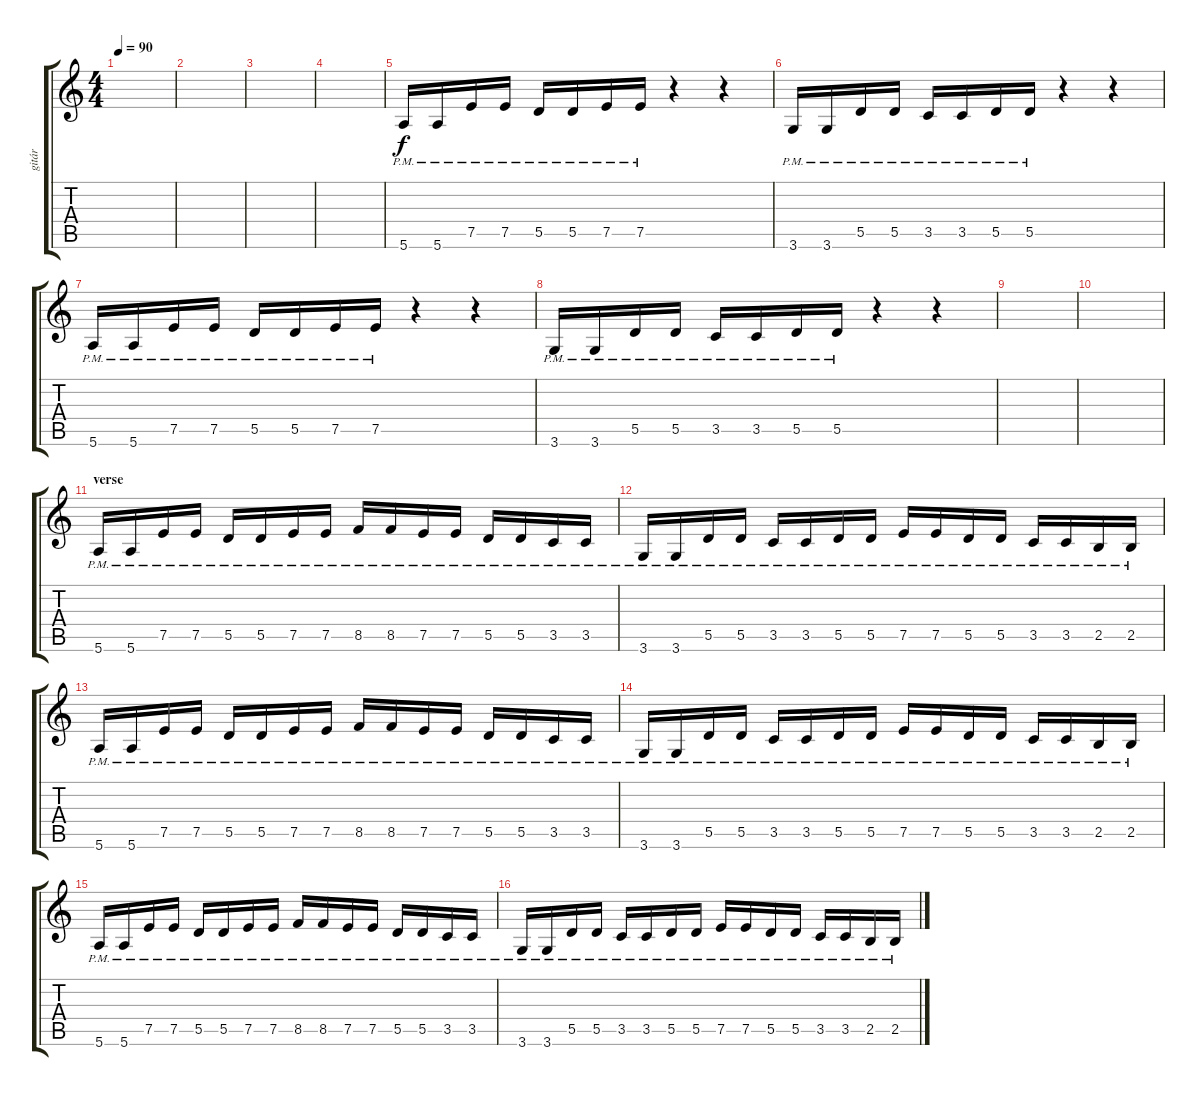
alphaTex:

\track ("gitár" "gitár") {instrument distortionguitar}
\staff {score tabs}
\tuning (E4 B3 G3 D3 A2 E2) {hide}
\ts (4 4)
\tempo 90
\clef g2
\ks c
|
|
|
|
5.6{pm}.16 5.6{pm}.16 7.5{pm}.16 7.5{pm}.16 5.5{pm}.16 5.5{pm}.16 7.5{pm}.16 7.5{pm}.16 r.4 r.4 |
3.6{pm}.16 3.6{pm}.16 5.5{pm}.16 5.5{pm}.16 3.5{pm}.16 3.5{pm}.16 5.5{pm}.16 5.5{pm}.16 r.4 r.4 |
5.6{pm}.16 5.6{pm}.16 7.5{pm}.16 7.5{pm}.16 5.5{pm}.16 5.5{pm}.16 7.5{pm}.16 7.5{pm}.16 r.4 r.4 |
3.6{pm}.16 3.6{pm}.16 5.5{pm}.16 5.5{pm}.16 3.5{pm}.16 3.5{pm}.16 5.5{pm}.16 5.5{pm}.16 r.4 r.4 |
|
|
\section ("" "verse")
5.6{pm}.16 5.6{pm}.16 7.5{pm}.16 7.5{pm}.16 5.5{pm}.16 5.5{pm}.16 7.5{pm}.16 7.5{pm}.16 8.5{pm}.16 8.5{pm}.16 7.5{pm}.16 7.5{pm}.16 5.5{pm}.16 5.5{pm}.16 3.5{pm}.16 3.5{pm}.16 |
3.6{pm}.16 3.6{pm}.16 5.5{pm}.16 5.5{pm}.16 3.5{pm}.16 3.5{pm}.16 5.5{pm}.16 5.5{pm}.16 7.5{pm}.16 7.5{pm}.16 5.5{pm}.16 5.5{pm}.16 3.5{pm}.16 3.5{pm}.16 2.5{pm}.16 2.5{pm}.16 |
5.6{pm}.16 5.6{pm}.16 7.5{pm}.16 7.5{pm}.16 5.5{pm}.16 5.5{pm}.16 7.5{pm}.16 7.5{pm}.16 8.5{pm}.16 8.5{pm}.16 7.5{pm}.16 7.5{pm}.16 5.5{pm}.16 5.5{pm}.16 3.5{pm}.16 3.5{pm}.16 |
3.6{pm}.16 3.6{pm}.16 5.5{pm}.16 5.5{pm}.16 3.5{pm}.16 3.5{pm}.16 5.5{pm}.16 5.5{pm}.16 7.5{pm}.16 7.5{pm}.16 5.5{pm}.16 5.5{pm}.16 3.5{pm}.16 3.5{pm}.16 2.5{pm}.16 2.5{pm}.16 |
5.6{pm}.16 5.6{pm}.16 7.5{pm}.16 7.5{pm}.16 5.5{pm}.16 5.5{pm}.16 7.5{pm}.16 7.5{pm}.16 8.5{pm}.16 8.5{pm}.16 7.5{pm}.16 7.5{pm}.16 5.5{pm}.16 5.5{pm}.16 3.5{pm}.16 3.5{pm}.16 |
3.6{pm}.16 3.6{pm}.16 5.5{pm}.16 5.5{pm}.16 3.5{pm}.16 3.5{pm}.16 5.5{pm}.16 5.5{pm}.16 7.5{pm}.16 7.5{pm}.16 5.5{pm}.16 5.5{pm}.16 3.5{pm}.16 3.5{pm}.16 2.5{pm}.16 2.5{pm}.16
